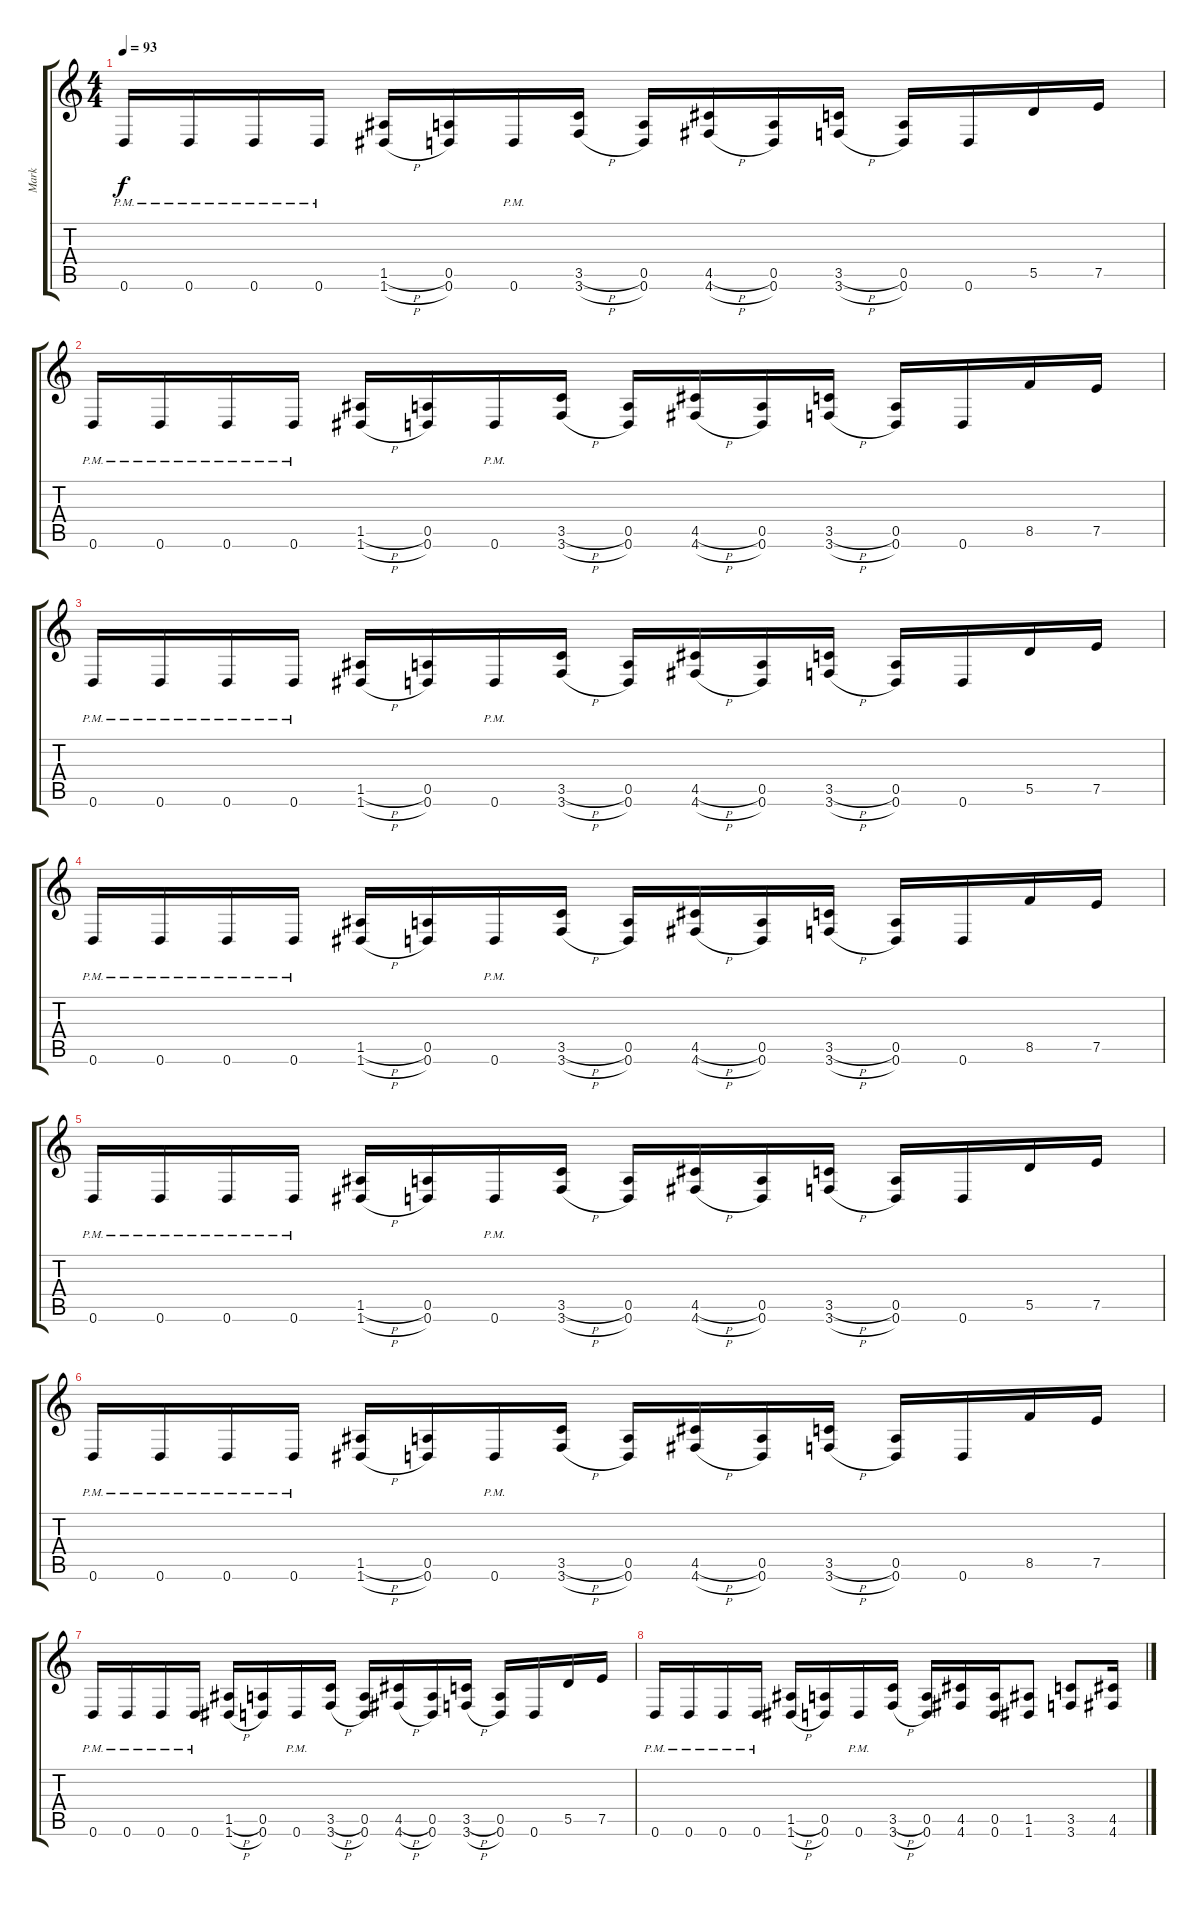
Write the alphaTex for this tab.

\track ("Mark" "Mark") {solo instrument overdrivenguitar}
\staff {score tabs}
\tuning (E4 B3 G3 D3 A2 D2) {hide}
\ts (4 4)
\tempo 93
\clef g2
\ks c
0.6{pm}.16{dy f} 0.6{pm}.16 0.6{pm}.16 0.6{pm}.16 (1.5{h} 1.6{h}).16 (0.5 0.6).16 0.6{pm}.16 (3.5{h} 3.6{h}).16 (0.5 0.6).16 (4.5{h} 4.6{h}).16 (0.5 0.6).16 (3.5{h} 3.6{h}).16 (0.5 0.6).16 0.6.16 5.5.16 7.5.16 |
0.6{pm}.16 0.6{pm}.16 0.6{pm}.16 0.6{pm}.16 (1.5{h} 1.6{h}).16 (0.5 0.6).16 0.6{pm}.16 (3.5{h} 3.6{h}).16 (0.5 0.6).16 (4.5{h} 4.6{h}).16 (0.5 0.6).16 (3.5{h} 3.6{h}).16 (0.5 0.6).16 0.6.16 8.5.16 7.5.16 |
0.6{pm}.16 0.6{pm}.16 0.6{pm}.16 0.6{pm}.16 (1.5{h} 1.6{h}).16 (0.5 0.6).16 0.6{pm}.16 (3.5{h} 3.6{h}).16 (0.5 0.6).16 (4.5{h} 4.6{h}).16 (0.5 0.6).16 (3.5{h} 3.6{h}).16 (0.5 0.6).16 0.6.16 5.5.16 7.5.16 |
0.6{pm}.16 0.6{pm}.16 0.6{pm}.16 0.6{pm}.16 (1.5{h} 1.6{h}).16 (0.5 0.6).16 0.6{pm}.16 (3.5{h} 3.6{h}).16 (0.5 0.6).16 (4.5{h} 4.6{h}).16 (0.5 0.6).16 (3.5{h} 3.6{h}).16 (0.5 0.6).16 0.6.16 8.5.16 7.5.16 |
0.6{pm}.16 0.6{pm}.16 0.6{pm}.16 0.6{pm}.16 (1.5{h} 1.6{h}).16 (0.5 0.6).16 0.6{pm}.16 (3.5{h} 3.6{h}).16 (0.5 0.6).16 (4.5{h} 4.6{h}).16 (0.5 0.6).16 (3.5{h} 3.6{h}).16 (0.5 0.6).16 0.6.16 5.5.16 7.5.16 |
0.6{pm}.16 0.6{pm}.16 0.6{pm}.16 0.6{pm}.16 (1.5{h} 1.6{h}).16 (0.5 0.6).16 0.6{pm}.16 (3.5{h} 3.6{h}).16 (0.5 0.6).16 (4.5{h} 4.6{h}).16 (0.5 0.6).16 (3.5{h} 3.6{h}).16 (0.5 0.6).16 0.6.16 8.5.16 7.5.16 |
0.6{pm}.16 0.6{pm}.16 0.6{pm}.16 0.6{pm}.16 (1.5{h} 1.6{h}).16 (0.5 0.6).16 0.6{pm}.16 (3.5{h} 3.6{h}).16 (0.5 0.6).16 (4.5{h} 4.6{h}).16 (0.5 0.6).16 (3.5{h} 3.6{h}).16 (0.5 0.6).16 0.6.16 5.5.16 7.5.16 |
0.6{pm}.16 0.6{pm}.16 0.6{pm}.16 0.6{pm}.16 (1.5{h} 1.6{h}).16 (0.5 0.6).16 0.6{pm}.16 (3.5{h} 3.6{h}).16 (0.5 0.6).16 (4.5 4.6).16 (0.5 0.6).16 (1.5 1.6).8 (3.5 3.6).8 (4.5 4.6).16
